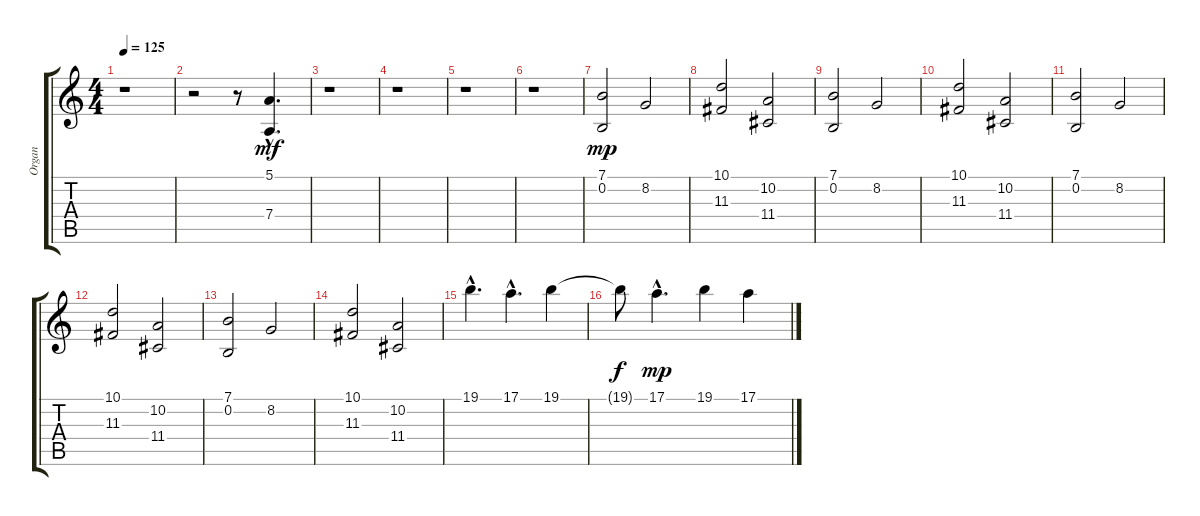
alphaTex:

\track ("Organ" "Organ") {instrument drawbarorgan}
\staff {score tabs}
\tuning (E4 B3 G3 D3 A2 E2) {hide}
\ts (4 4)
\tempo 125
\clef g2
\ks c
r.1{dy mp} |
r.2 r.8 (5.1{hac} 7.4{hac}).4{d dy mf} |
r.1 |
r.1 |
r.1 |
r.1 |
(7.1 0.2).2{dy mp} 8.2.2 |
(10.1 11.3).2 (10.2 11.4).2 |
(7.1 0.2).2 8.2.2 |
(10.1 11.3).2 (10.2 11.4).2 |
(7.1 0.2).2 8.2.2 |
(10.1 11.3).2 (10.2 11.4).2 |
(7.1 0.2).2 8.2.2 |
(10.1 11.3).2 (10.2 11.4).2 |
19.1{hac}.4{d} 17.1{hac}.4{d} 19.1.4 |
19.1{t}.8{dy f} 17.1{hac}.4{d dy mp} 19.1.4 17.1.4
